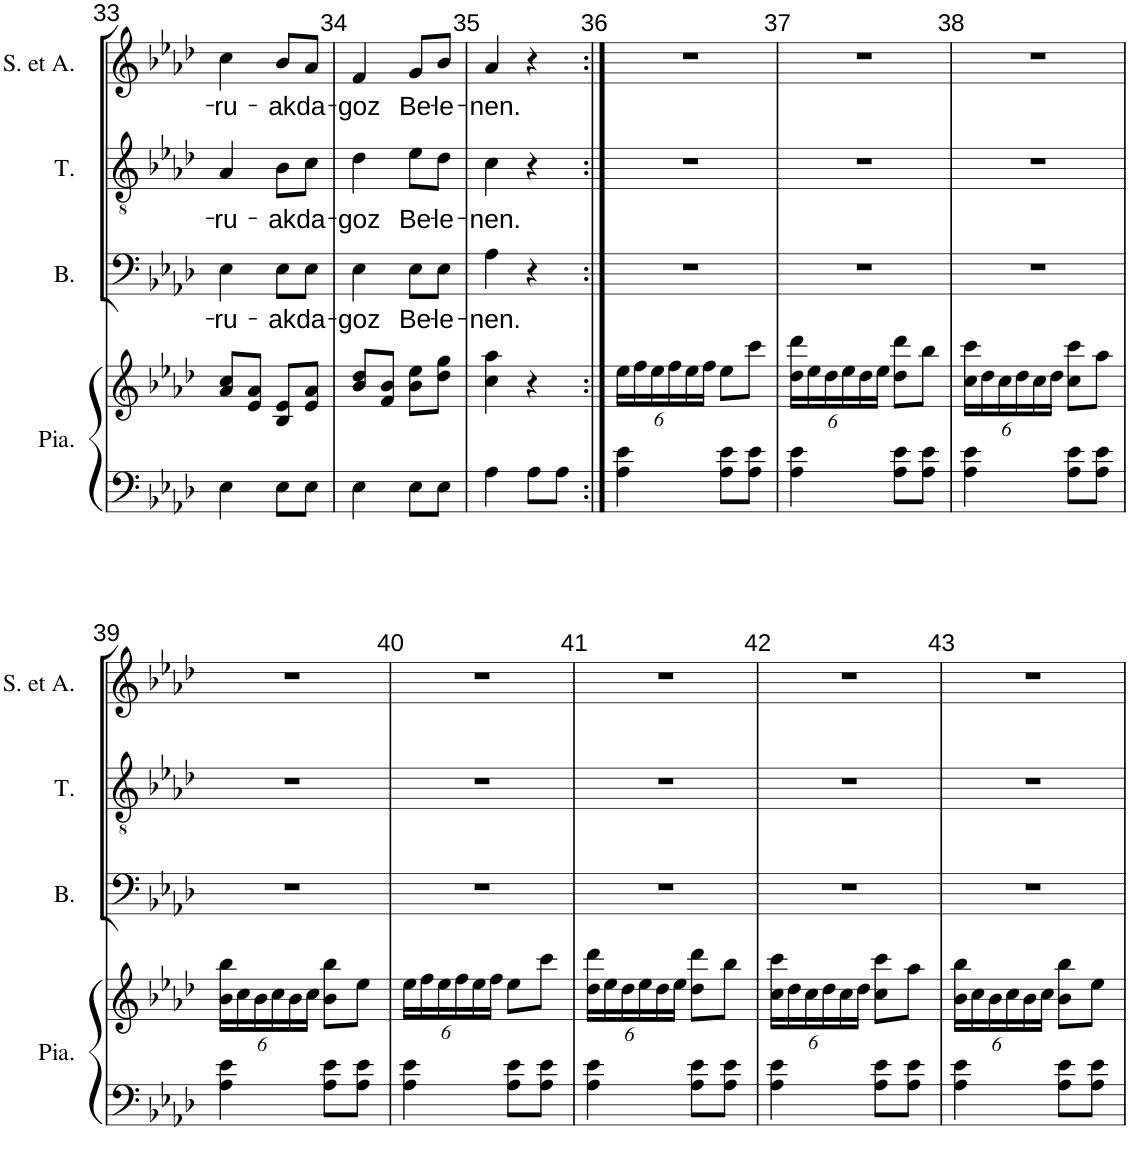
**kern	**kern	**kern	**text	**kern	**text	**kern	**text
*part4	*part4	*part3	*part3	*part2	*part2	*part1	*part1
*staff5	*staff4	*staff3	*staff3	*staff2	*staff2	*staff1	*staff1
*I"Piano	*	*I"Basse	*	*I"Ténor	*	*I"Soprano et alto	*
*I'Pia.	*	*I'B.	*	*I'T.	*	*I'S. et A.	*
!!LO:PB:g=z
*clefF4	*clefG2	*clefF4	*	*clefGv2	*	*clefG2	*
*k[b-e-a-d-]	*k[b-e-a-d-]	*k[b-e-a-d-]	*	*k[b-e-a-d-]	*	*k[b-e-a-d-]	*
*M2/4	*M2/4	*M2/4	*	*M2/4	*	*M2/4	*
=33	=33	=33	=33	=33	=33	=33	=33
!	!	!	!LO:LY:b	!	!LO:LY:b	!	!LO:LY:b
4E-\	8a-/ 8cc/L	4E-\	-ru-	4A-/	-ru-	4cc\	-ru-
.	8e-/ 8a-/J	.	.	.	.	.	.
!	!	!	!LO:LY:b	!	!LO:LY:b	!	!LO:LY:b
8E-\L	8B-/ 8e-/L	8E-\L	-ak	8B-\L	-ak	8b-/L	-ak
!	!	!	!LO:LY:b	!	!LO:LY:b	!	!LO:LY:b
8E-\J	8e-/ 8a-/J	8E-\J	da-	8c\J	da-	8a-/J	da-
=34	=34	=34	=34	=34	=34	=34	=34
!	!	!	!LO:LY:b	!	!LO:LY:b	!	!LO:LY:b
4E-\	8b-/ 8dd-/L	4E-\	-goz	4d-\	-goz	4f/	-goz
.	8f/ 8b-/J	.	.	.	.	.	.
!	!	!	!LO:LY:b	!	!LO:LY:b	!	!LO:LY:b
8E-\L	8b-\ 8ee-\L	8E-\L	Be-	8e-\L	Be-	8g/L	Be-
!	!	!	!LO:LY:b	!	!LO:LY:b	!	!LO:LY:b
8E-\J	8dd-\ 8gg\J	8E-\J	-le-	8d-\J	-le-	8b-/J	-le-
=35	=35	=35	=35	=35	=35	=35	=35
!	!	!	!LO:LY:b	!	!LO:LY:b	!	!LO:LY:b
4A-\	4cc\ 4aa-\	4A-\	-nen.	4c\	-nen.	4a-/	-nen.
8A-\L	4r	4r	.	4r	.	4r	.
8A-\J	.	.	.	.	.	.	.
=36:|!	=36:|!	=36:|!	=36:|!	=36:|!	=36:|!	=36:|!	=36:|!
*	*Xbrackettup	*	*	*	*	*	*
4A-\ 4e-\	24ee-\LL	2r	.	2r	.	2r	.
.	24ff\	.	.	.	.	.	.
.	24ee-\	.	.	.	.	.	.
.	24ff\	.	.	.	.	.	.
.	24ee-\	.	.	.	.	.	.
.	24ff\JJ	.	.	.	.	.	.
8A-\ 8e-\L	8ee-\L	.	.	.	.	.	.
8A-\ 8e-\J	8ccc\J	.	.	.	.	.	.
=37	=37	=37	=37	=37	=37	=37	=37
4A-\ 4e-\	24dd-\ 24ddd-\LL	2r	.	2r	.	2r	.
.	24ee-\	.	.	.	.	.	.
.	24dd-\	.	.	.	.	.	.
.	24ee-\	.	.	.	.	.	.
.	24dd-\	.	.	.	.	.	.
.	24ee-\JJ	.	.	.	.	.	.
8A-\ 8e-\L	8dd-\ 8ddd-\L	.	.	.	.	.	.
8A-\ 8e-\J	8bb-\J	.	.	.	.	.	.
=38	=38	=38	=38	=38	=38	=38	=38
4A-\ 4e-\	24cc\ 24ccc\LL	2r	.	2r	.	2r	.
.	24dd-\	.	.	.	.	.	.
.	24cc\	.	.	.	.	.	.
.	24dd-\	.	.	.	.	.	.
.	24cc\	.	.	.	.	.	.
.	24dd-\JJ	.	.	.	.	.	.
8A-\ 8e-\L	8cc\ 8ccc\L	.	.	.	.	.	.
8A-\ 8e-\J	8aa-\J	.	.	.	.	.	.
!!LO:LB:g=z
=39	=39	=39	=39	=39	=39	=39	=39
4A-\ 4e-\	24b-\ 24bb-\LL	2r	.	2r	.	2r	.
.	24cc\	.	.	.	.	.	.
.	24b-\	.	.	.	.	.	.
.	24cc\	.	.	.	.	.	.
.	24b-\	.	.	.	.	.	.
.	24cc\JJ	.	.	.	.	.	.
8A-\ 8e-\L	8b-\ 8bb-\L	.	.	.	.	.	.
8A-\ 8e-\J	8ee-\J	.	.	.	.	.	.
=40	=40	=40	=40	=40	=40	=40	=40
4A-\ 4e-\	24ee-\LL	2r	.	2r	.	2r	.
.	24ff\	.	.	.	.	.	.
.	24ee-\	.	.	.	.	.	.
.	24ff\	.	.	.	.	.	.
.	24ee-\	.	.	.	.	.	.
.	24ff\JJ	.	.	.	.	.	.
8A-\ 8e-\L	8ee-\L	.	.	.	.	.	.
8A-\ 8e-\J	8ccc\J	.	.	.	.	.	.
=41	=41	=41	=41	=41	=41	=41	=41
4A-\ 4e-\	24dd-\ 24ddd-\LL	2r	.	2r	.	2r	.
.	24ee-\	.	.	.	.	.	.
.	24dd-\	.	.	.	.	.	.
.	24ee-\	.	.	.	.	.	.
.	24dd-\	.	.	.	.	.	.
.	24ee-\JJ	.	.	.	.	.	.
8A-\ 8e-\L	8dd-\ 8ddd-\L	.	.	.	.	.	.
8A-\ 8e-\J	8bb-\J	.	.	.	.	.	.
=42	=42	=42	=42	=42	=42	=42	=42
4A-\ 4e-\	24cc\ 24ccc\LL	2r	.	2r	.	2r	.
.	24dd-\	.	.	.	.	.	.
.	24cc\	.	.	.	.	.	.
.	24dd-\	.	.	.	.	.	.
.	24cc\	.	.	.	.	.	.
.	24dd-\JJ	.	.	.	.	.	.
8A-\ 8e-\L	8cc\ 8ccc\L	.	.	.	.	.	.
8A-\ 8e-\J	8aa-\J	.	.	.	.	.	.
=43	=43	=43	=43	=43	=43	=43	=43
4A-\ 4e-\	24b-\ 24bb-\LL	2r	.	2r	.	2r	.
.	24cc\	.	.	.	.	.	.
.	24b-\	.	.	.	.	.	.
.	24cc\	.	.	.	.	.	.
.	24b-\	.	.	.	.	.	.
.	24cc\JJ	.	.	.	.	.	.
8A-\ 8e-\L	8b-\ 8bb-\L	.	.	.	.	.	.
8A-\ 8e-\J	8ee-\J	.	.	.	.	.	.
=	=	=	=	=	=	=	=
*-	*-	*-	*-	*-	*-	*-	*-
